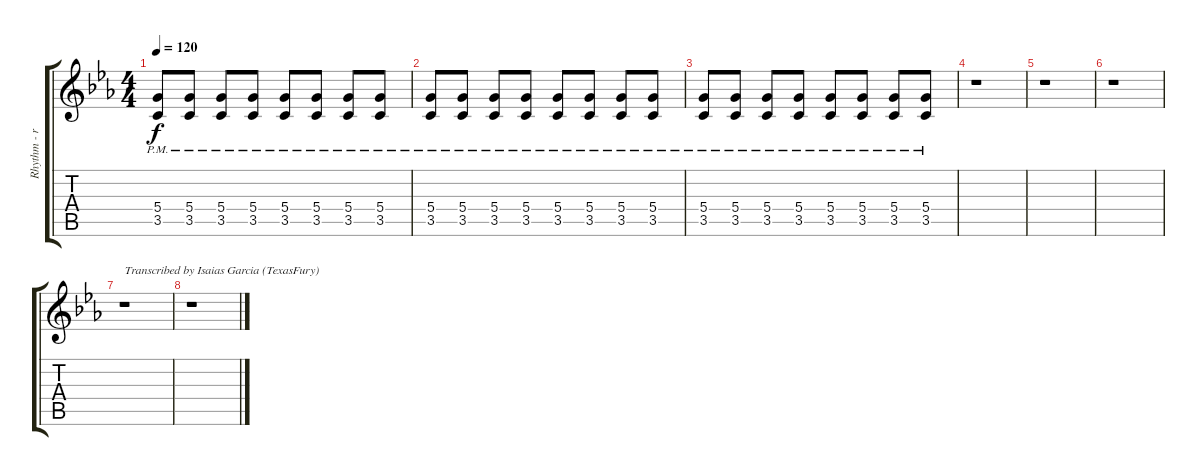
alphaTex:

\track ("Rhythm - right" "Rhythm - r") {instrument overdrivenguitar}
\staff {score tabs}
\tuning (E4 B3 G3 D3 A2 E2) {hide}
\ts (4 4)
\tempo 120
\clef g2
\ks cminor
(5.4{pm} 3.5{pm}).8{dy f} (5.4{pm} 3.5{pm}).8 (5.4{pm} 3.5{pm}).8 (5.4{pm} 3.5{pm}).8 (5.4{pm} 3.5{pm}).8 (5.4{pm} 3.5{pm}).8 (5.4{pm} 3.5{pm}).8 (5.4{pm} 3.5{pm}).8 |
(5.4{pm} 3.5{pm}).8 (5.4{pm} 3.5{pm}).8 (5.4{pm} 3.5{pm}).8 (5.4{pm} 3.5{pm}).8 (5.4{pm} 3.5{pm}).8 (5.4{pm} 3.5{pm}).8 (5.4{pm} 3.5{pm}).8 (5.4{pm} 3.5{pm}).8 |
(5.4{pm} 3.5{pm}).8 (5.4{pm} 3.5{pm}).8 (5.4{pm} 3.5{pm}).8 (5.4{pm} 3.5{pm}).8 (5.4{pm} 3.5{pm}).8 (5.4{pm} 3.5{pm}).8 (5.4{pm} 3.5{pm}).8 (5.4{pm} 3.5{pm}).8 |
r.1 |
r.1 |
r.1 |
r.1{txt "Transcribed by Isaias Garcia (TexasFury)"} |
r.1
